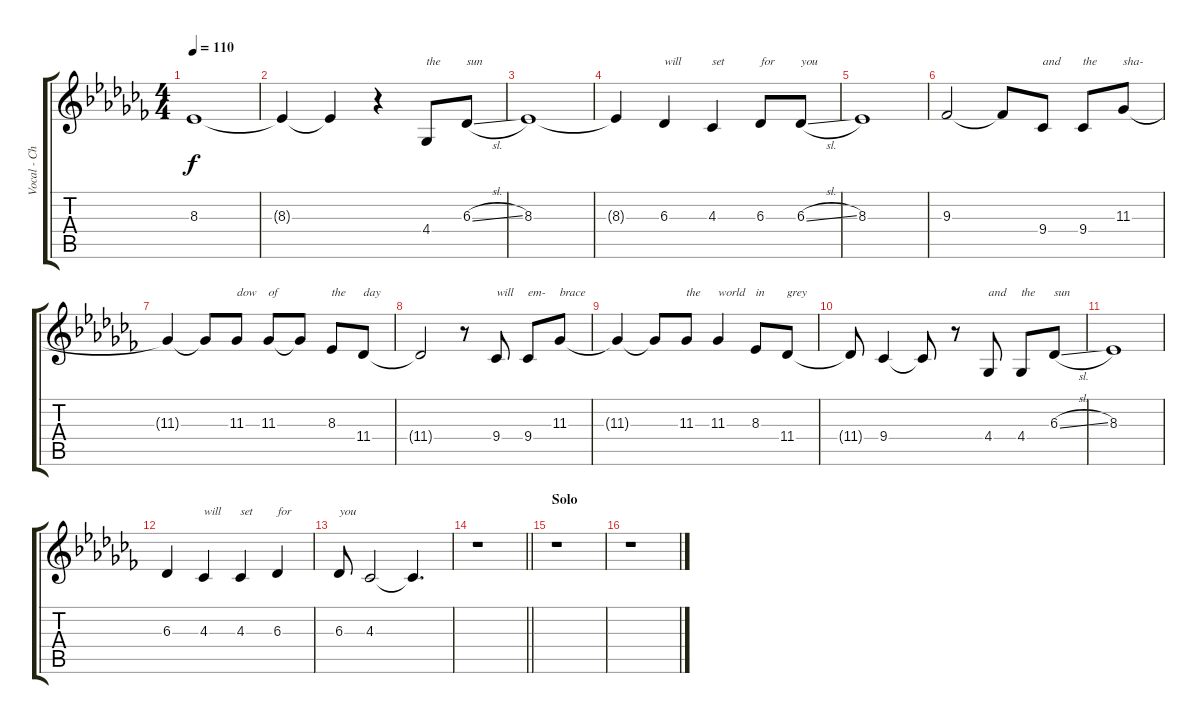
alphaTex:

\track ("Vocal - Chester Bennington" "Vocal - Ch") {instrument oboe}
\staff {score tabs}
\tuning (E4 B3 G3 D3 A2 E2) {hide}
\ts (4 4)
\tempo 110
\clef g2
\ks abminor
8.3.1{dy f} |
8.3{t}.4 8.3{t}.4 r.4 4.4.8{txt "the"} 6.3{sl}.8{txt "sun"} |
8.3.1 |
8.3{t}.4 6.3.4{txt "will"} 4.3.4{txt "set"} 6.3.8{txt "for"} 6.3{sl}.8{txt "you"} |
8.3.1 |
9.3.2 9.3{t}.8 9.4.8{txt "and"} 9.4.8{txt "the"} 11.3.8{txt "sha-"} |
11.3{t}.4 11.3{t}.8 11.3.8{txt "dow"} 11.3.8{txt "of"} 11.3{t}.8 8.3.8{txt "the"} 11.4.8{txt "day"} |
11.4{t}.2 r.8 9.4.8{txt "will"} 9.4.8{txt "em-"} 11.3.8{txt "brace"} |
11.3{t}.4 11.3{t}.8 11.3.8{txt "the"} 11.3.4{txt "world"} 8.3.8{txt "in"} 11.4.8{txt "grey"} |
11.4{t}.8 9.4.4 9.4{t}.8 r.8 4.4.8{txt "and"} 4.4.8{txt "the"} 6.3{sl}.8{txt "sun"} |
8.3.1 |
6.3.4 4.3.4{txt "will"} 4.3.4{txt "set"} 6.3.4{txt "for"} |
6.3.8{txt "you"} 4.3.2{volume 7} 4.3{t}.4{d} |
\barLineRight lightlight
r.1 |
\section ("" "Solo")
r.1 |
r.1
